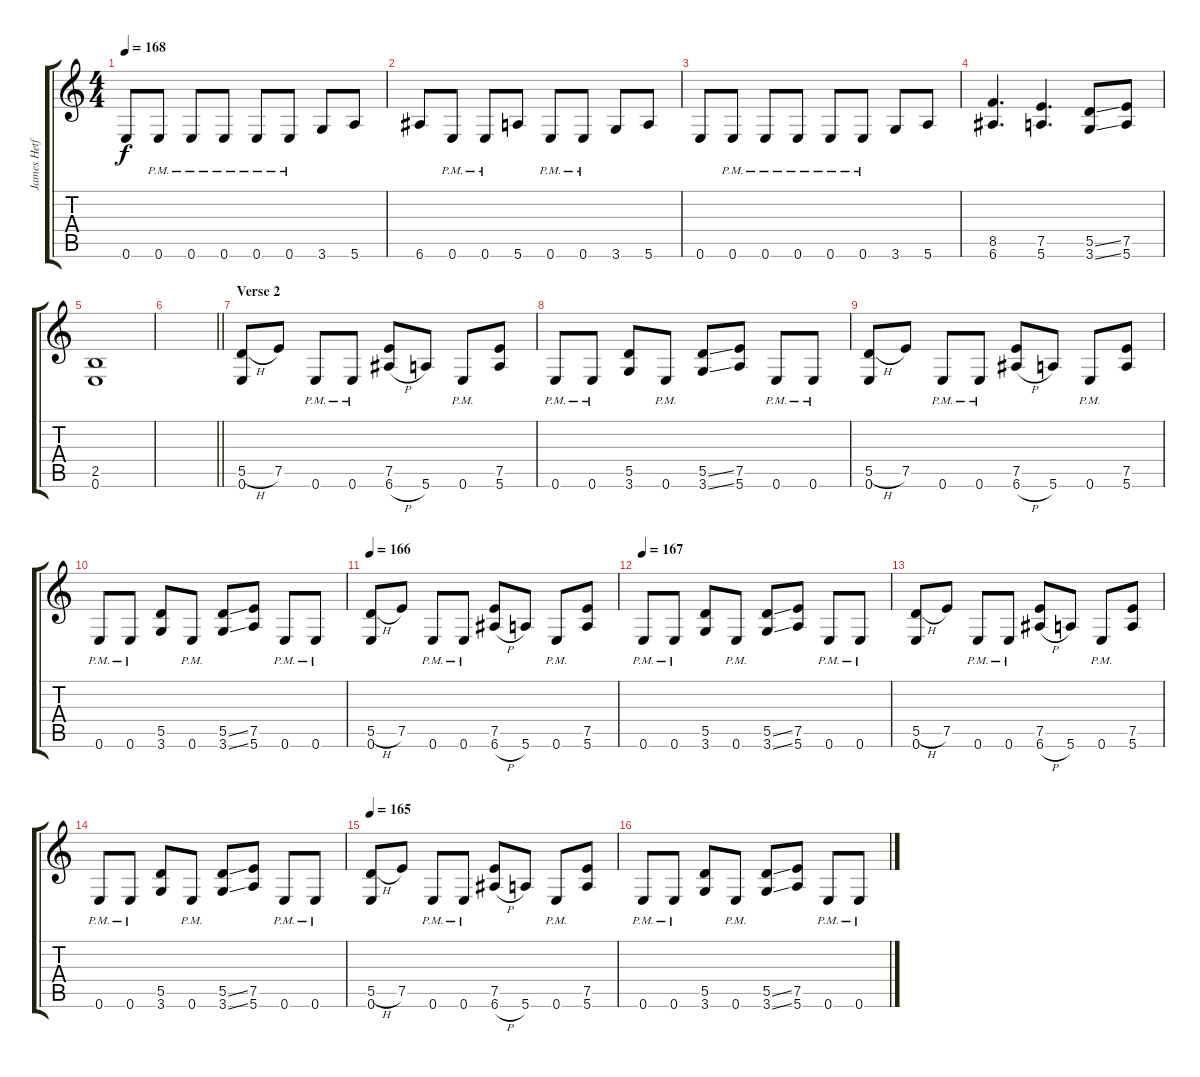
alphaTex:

\track ("James Hetfield" "James Hetf") {instrument overdrivenguitar}
\staff {score tabs}
\tuning (E4 B3 G3 D3 A2 E2) {hide}
\ts (4 4)
\tempo 168
\clef g2
\ks c
0.6.8{dy f} 0.6{pm}.8 0.6{pm}.8 0.6{pm}.8 0.6{pm}.8 0.6{pm}.8 3.6.8 5.6.8 |
6.6.8 0.6{pm}.8 0.6{pm}.8 5.6.8 0.6{pm}.8 0.6{pm}.8 3.6.8 5.6.8 |
0.6.8 0.6{pm}.8 0.6{pm}.8 0.6{pm}.8 0.6{pm}.8 0.6{pm}.8 3.6.8 5.6.8 |
(8.5 6.6).4{d} (7.5 5.6).4{d} (5.5{ss} 3.6{ss}).8 (7.5 5.6).8 |
(2.5 0.6).1 |
\barLineRight lightlight
|
\section ("" "Verse 2")
(5.5{h} 0.6).8 7.5.8 0.6{pm}.8 0.6{pm}.8 (7.5 6.6{h}).8 5.6.8 0.6{pm}.8 (7.5 5.6).8 |
0.6{pm}.8 0.6{pm}.8 (5.5 3.6).8 0.6{pm}.8 (5.5{ss} 3.6{ss}).8 (7.5 5.6).8 0.6{pm}.8 0.6{pm}.8 |
(5.5{h} 0.6).8 7.5.8 0.6{pm}.8 0.6{pm}.8 (7.5 6.6{h}).8 5.6.8 0.6{pm}.8 (7.5 5.6).8 |
0.6{pm}.8 0.6{pm}.8 (5.5 3.6).8 0.6{pm}.8 (5.5{ss} 3.6{ss}).8 (7.5 5.6).8 0.6{pm}.8 0.6{pm}.8 |
\tempo 166
(5.5{h} 0.6).8 7.5.8 0.6{pm}.8 0.6{pm}.8 (7.5 6.6{h}).8 5.6.8 0.6{pm}.8 (7.5 5.6).8 |
\tempo 167
0.6{pm}.8 0.6{pm}.8 (5.5 3.6).8 0.6{pm}.8 (5.5{ss} 3.6{ss}).8 (7.5 5.6).8 0.6{pm}.8 0.6{pm}.8 |
(5.5{h} 0.6).8 7.5.8 0.6{pm}.8 0.6{pm}.8 (7.5 6.6{h}).8 5.6.8 0.6{pm}.8 (7.5 5.6).8 |
0.6{pm}.8 0.6{pm}.8 (5.5 3.6).8 0.6{pm}.8 (5.5{ss} 3.6{ss}).8 (7.5 5.6).8 0.6{pm}.8 0.6{pm}.8 |
\tempo 165
(5.5{h} 0.6).8 7.5.8 0.6{pm}.8 0.6{pm}.8 (7.5 6.6{h}).8 5.6.8 0.6{pm}.8 (7.5 5.6).8 |
0.6{pm}.8 0.6{pm}.8 (5.5 3.6).8 0.6{pm}.8 (5.5{ss} 3.6{ss}).8 (7.5 5.6).8 0.6{pm}.8 0.6{pm}.8
